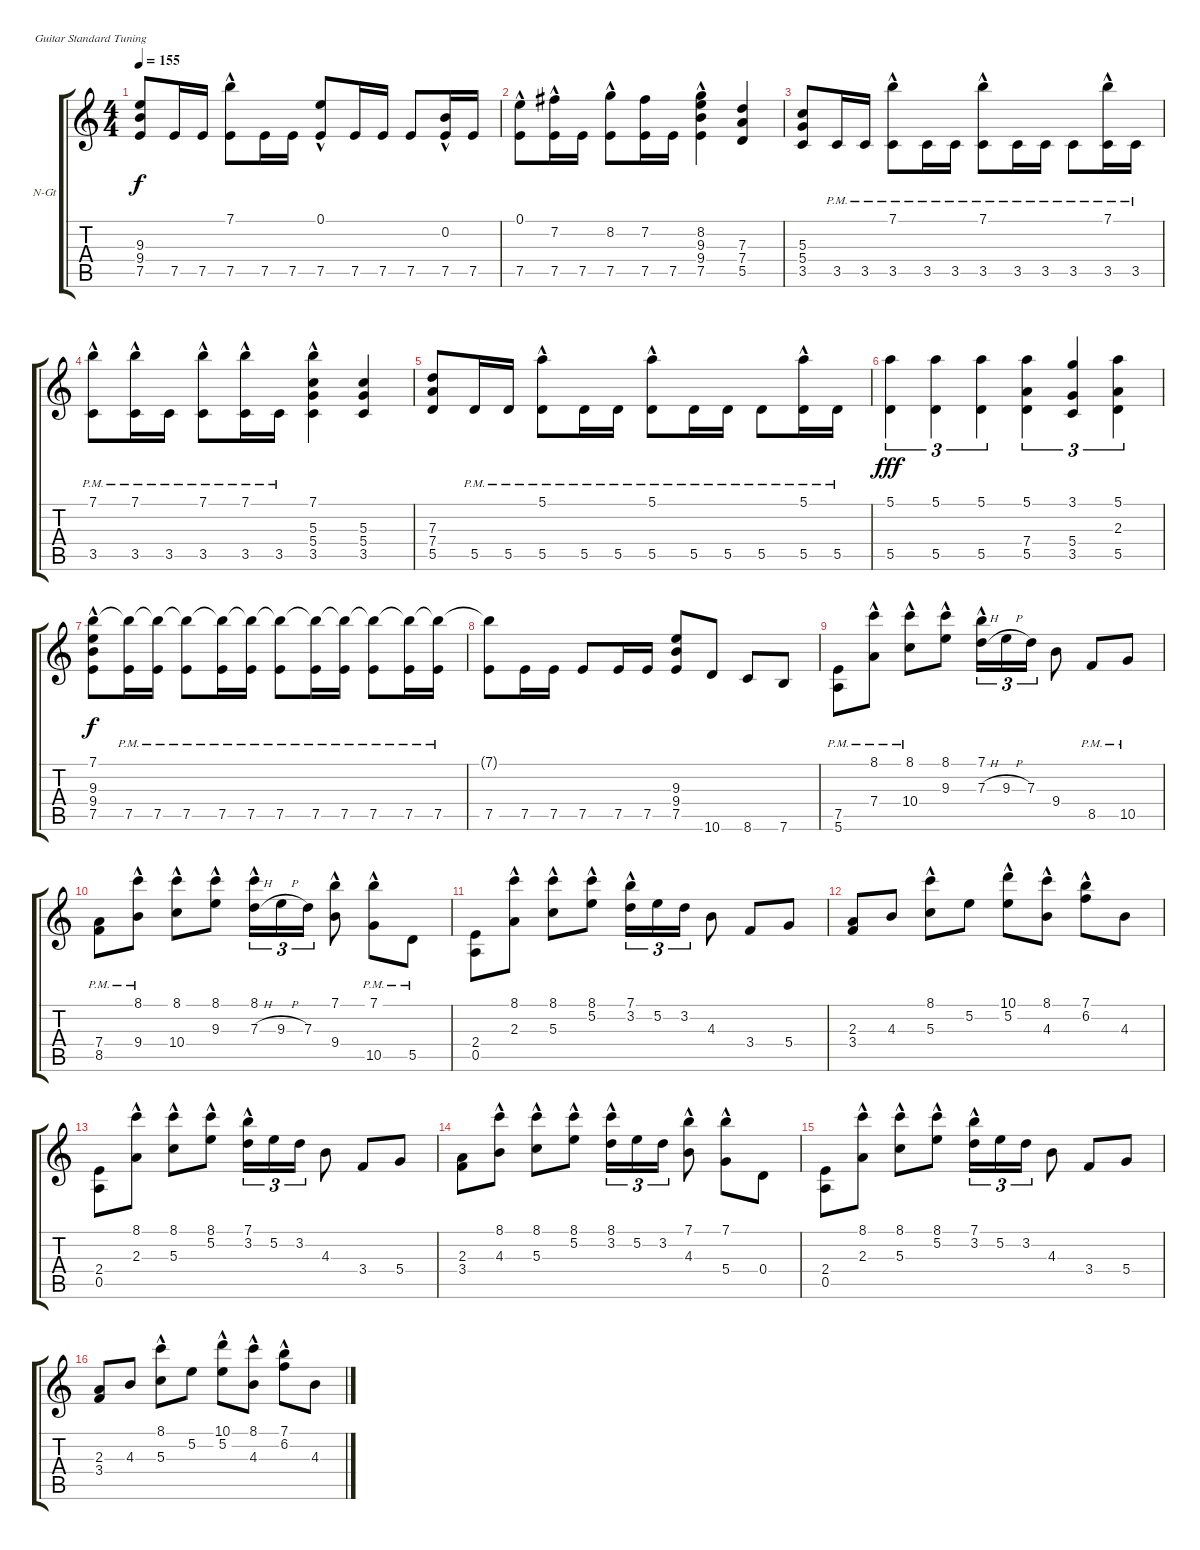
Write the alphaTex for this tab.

\defaultSystemsLayout 4
\bracketExtendMode groupsimilarinstruments
\firstSystemTrackNameOrientation horizontal
\otherSystemsTrackNameOrientation horizontal
\track ("Nylon Guitar" "N-Gt") {instrument acousticguitarnylon}
\staff {score tabs}
\tuning (E4 B3 G3 D3 A2 E2)
\ts (4 4)
\tempo 155
\clef g2
\scale
0.353923
\ks c
(9.4 7.5 9.3).8{dy f} 7.5.16 7.5.16 (7.5 7.1{hac}).8 7.5.16 7.5.16 (7.5 0.1{hac}).8 7.5.16 7.5.16 7.5.8 (7.5 0.2{hac}).16 7.5.16 |
\scale
0.310714 (7.5 0.1{hac}).8 (7.5 7.2{hac}).16 7.5.16 (7.5 8.2{hac}).8 (7.5 7.2).16 7.5.16 (9.4 7.5 9.3 8.2{hac}).4 (7.4 5.5 7.3).4 |
\scale
0.378571 (5.3 5.4 3.5).8 3.5{pm}.16 3.5{pm}.16 (3.5{pm} 7.1{hac}).8 3.5{pm}.16 3.5{pm}.16 (3.5{pm} 7.1{hac}).8 3.5{pm}.16 3.5{pm}.16 3.5{pm}.8 (3.5{pm} 7.1{hac}).16 3.5{pm}.16 |
\scale
0.310714 (3.5{pm} 7.1{hac}).8 (3.5{pm} 7.1{hac}).16 3.5{pm}.16 (3.5{pm} 7.1{hac}).8 (3.5{pm} 7.1{hac}).16 3.5{pm}.16 (5.3 5.4 3.5 7.1{hac}).4 (5.3 5.4 3.5).4 |
\scale
0.358108 (7.3 7.4 5.5).8 5.5{pm}.16 5.5{pm}.16 (5.5{pm} 5.1{hac}).8 5.5{pm}.16 5.5{pm}.16 (5.5{pm} 5.1{hac}).8 5.5{pm}.16 5.5{pm}.16 5.5{pm}.8 (5.5{pm} 5.1{hac}).16 5.5{pm}.16 |
\scale
0.283784 (5.1 5.5).4{tu (3 2) dy fff} (5.1 5.5).4{tu (3 2)} (5.1 5.5).4{tu (3 2)} (5.1 5.5 7.4).4{tu (3 2)} (3.1 3.5 5.4).4{tu (3 2)} (5.1 5.5 2.3).4{tu (3 2)} |
\scale
0.358108 (9.3 9.4 7.5 7.1{hac}).8{dy f} (7.5{pm} 7.1{t}).16 (7.5{pm} 7.1{t}).16 (7.5{pm} 7.1{t}).8 (7.5{pm} 7.1{t}).16 (7.5{pm} 7.1{t}).16 (7.5{pm} 7.1{t}).8 (7.5{pm} 7.1{t}).16 (7.5{pm} 7.1{t}).16 (7.5{pm} 7.1{t}).8 (7.5{pm} 7.1{t}).16 (7.5{pm} 7.1{t}).16 |
\scale
0.293051 (7.5 7.1{t}).8 7.5.16 7.5.16 7.5.8 7.5.16 7.5.16 (7.5 9.4 9.3).8 10.6.8 8.6.8 7.6.8 |
\scale
0.353474 (7.5{pm} 5.6).8 (7.4{pm} 8.1{hac}).8 (10.4{pm} 8.1{hac}).8 (9.3 8.1{hac}).8 (7.3{h} 7.1{hac}).16{tu (3 2)} 9.3{h}.16{tu (3 2)} 7.3.16{tu (3 2)} 9.4.8 8.5{pm}.8 10.5{pm}.8 |
\scale
0.353474 (7.4{pm} 8.5).8 (9.4{pm} 8.1{hac}).8 (10.4 8.1{hac}).8 (9.3 8.1{hac}).8 (7.3{h} 8.1{hac}).16{tu (3 2)} 9.3{h}.16{tu (3 2)} 7.3.16{tu (3 2)} (9.4 7.1{hac}).8 (10.5{pm} 7.1{hac}).8 5.5{pm}.8 |
\scale
0.372611 (2.4 0.5).8 (2.3 8.1{hac}).8 (5.3 8.1{hac}).8 (5.2 8.1{hac}).8 (3.2 7.1{hac}).16{tu (3 2)} 5.2.16{tu (3 2)} 3.2.16{tu (3 2)} 4.3.8 3.4.8 5.4.8 |
\scale
0.254777 (2.3 3.4).8 4.3.8 (5.3 8.1{hac}).8 5.2.8 (5.2 10.1{hac}).8 (4.3 8.1{hac}).8 (6.2 7.1{hac}).8 4.3.8 |
\scale
0.372611 (2.4 0.5).8 (2.3 8.1{hac}).8 (5.3 8.1{hac}).8 (5.2 8.1{hac}).8 (3.2 7.1{hac}).16{tu (3 2)} 5.2.16{tu (3 2)} 3.2.16{tu (3 2)} 4.3.8 3.4.8 5.4.8 |
(2.3 3.4).8 (4.3 8.1{hac}).8 (5.3 8.1{hac}).8 (5.2 8.1{hac}).8 (3.2 8.1{hac}).16{tu (3 2)} 5.2.16{tu (3 2)} 3.2.16{tu (3 2)} (4.3 7.1{hac}).8 (5.4 7.1{hac}).8 0.4.8 |
(2.4 0.5).8 (2.3 8.1{hac}).8 (5.3 8.1{hac}).8 (5.2 8.1{hac}).8 (3.2 7.1{hac}).16{tu (3 2)} 5.2.16{tu (3 2)} 3.2.16{tu (3 2)} 4.3.8 3.4.8 5.4.8 |
(2.3 3.4).8 4.3.8 (5.3 8.1{hac}).8 5.2.8 (5.2 10.1{hac}).8 (4.3 8.1{hac}).8 (6.2 7.1{hac}).8 4.3.8
